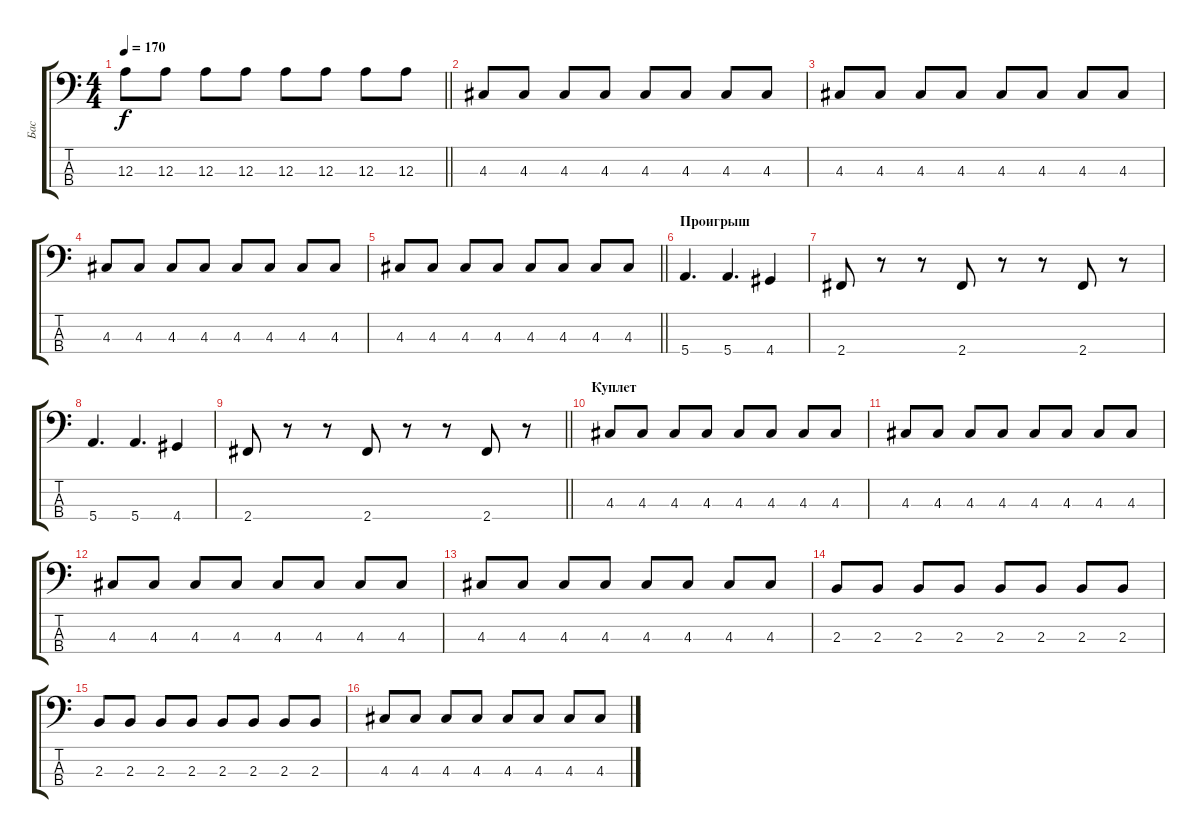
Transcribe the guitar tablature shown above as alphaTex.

\track ("Бас" "Бас") {instrument electricbassfinger}
\staff {score tabs}
\tuning (G2 D2 A1 E1) {hide}
\ts (4 4)
\tempo 170
\clef f4
\barLineRight lightlight
\ks c
12.3.8{dy f} 12.3.8 12.3.8 12.3.8 12.3.8 12.3.8 12.3.8 12.3.8 |
\section ("" " ")
4.3.8 4.3.8 4.3.8 4.3.8 4.3.8 4.3.8 4.3.8 4.3.8 |
4.3.8 4.3.8 4.3.8 4.3.8 4.3.8 4.3.8 4.3.8 4.3.8 |
4.3.8 4.3.8 4.3.8 4.3.8 4.3.8 4.3.8 4.3.8 4.3.8 |
\barLineRight lightlight
4.3.8 4.3.8 4.3.8 4.3.8 4.3.8 4.3.8 4.3.8 4.3.8 |
\section ("" "Проигрыш")
5.4.4{d} 5.4.4{d} 4.4.4 |
2.4.8 r.8 r.8 2.4.8 r.8 r.8 2.4.8 r.8 |
5.4.4{d} 5.4.4{d} 4.4.4 |
\barLineRight lightlight
2.4.8 r.8 r.8 2.4.8 r.8 r.8 2.4.8 r.8 |
\section ("" "Куплет")
4.3.8 4.3.8 4.3.8 4.3.8 4.3.8 4.3.8 4.3.8 4.3.8 |
4.3.8 4.3.8 4.3.8 4.3.8 4.3.8 4.3.8 4.3.8 4.3.8 |
4.3.8 4.3.8 4.3.8 4.3.8 4.3.8 4.3.8 4.3.8 4.3.8 |
4.3.8 4.3.8 4.3.8 4.3.8 4.3.8 4.3.8 4.3.8 4.3.8 |
2.3.8 2.3.8 2.3.8 2.3.8 2.3.8 2.3.8 2.3.8 2.3.8 |
2.3.8 2.3.8 2.3.8 2.3.8 2.3.8 2.3.8 2.3.8 2.3.8 |
4.3.8 4.3.8 4.3.8 4.3.8 4.3.8 4.3.8 4.3.8 4.3.8
